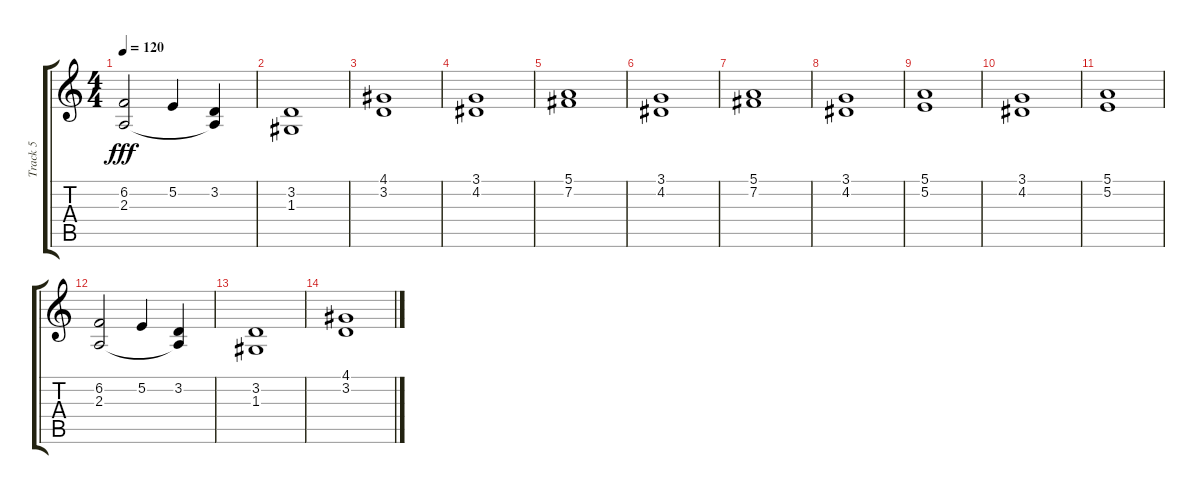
\track ("Track 5" "Track 5") {instrument drawbarorgan}
\staff {score tabs}
\tuning (E4 B3 G3 D3 A2 E2) {hide}
\ts (4 4)
\tempo 120
\clef g2
\ks c
(6.2 2.3).2{dy fff} 5.2.4 (3.2 2.3{t}).4 |
(3.2 1.3).1 |
(4.1 3.2).1 |
(3.1 4.2).1 |
(5.1 7.2).1 |
(3.1 4.2).1 |
(5.1 7.2).1 |
(3.1 4.2).1 |
(5.1 5.2).1 |
(3.1 4.2).1 |
(5.1 5.2).1 |
(6.2 2.3).2 5.2.4 (3.2 2.3{t}).4 |
(3.2 1.3).1 |
(4.1 3.2).1
